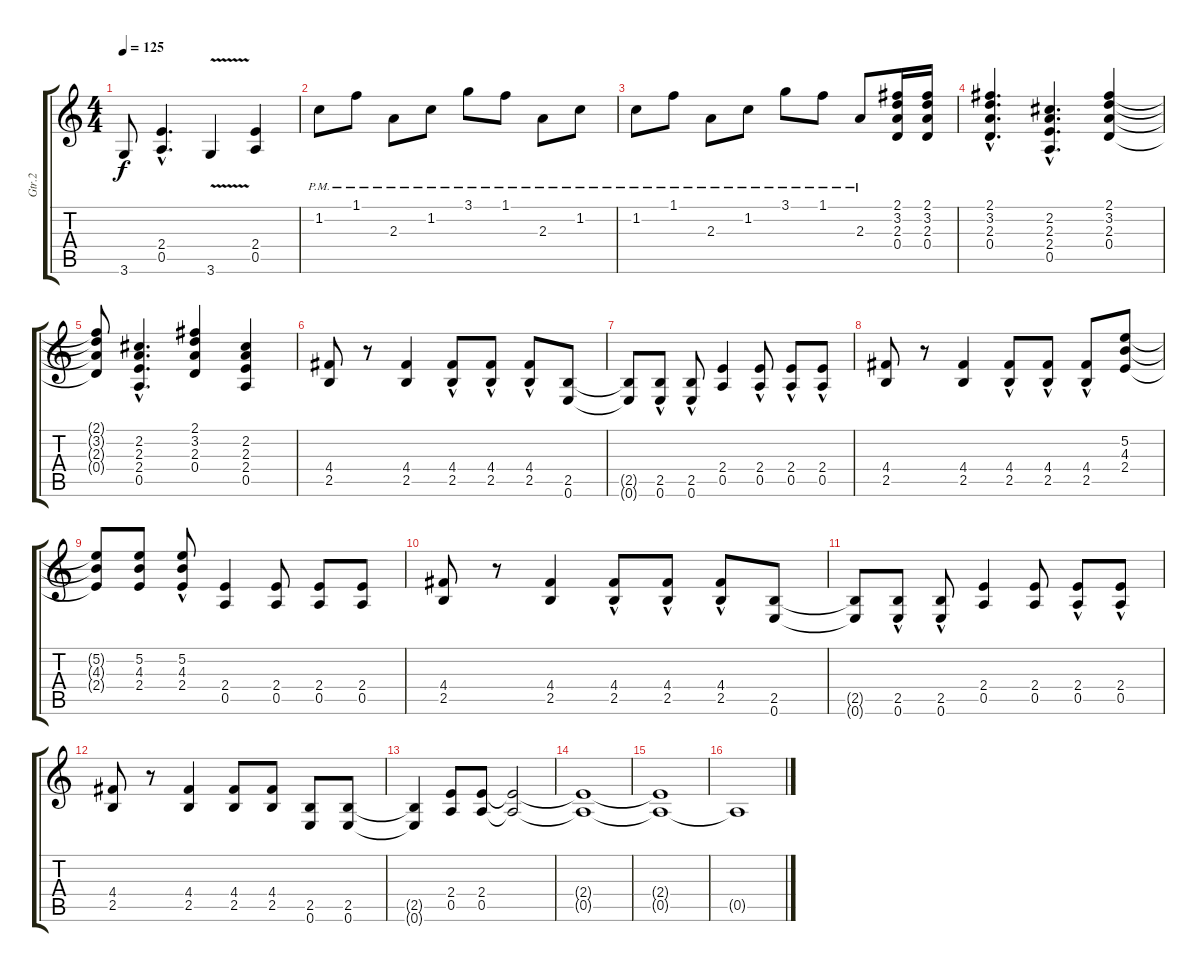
\track ("Gtr.2" "Gtr.2") {instrument overdrivenguitar}
\staff {score tabs}
\tuning (E4 B3 G3 D3 A2 E2) {hide}
\ts (4 4)
\tempo 125
\clef g2
\ks c
3.6{t}.8{dy f} (2.4{hac} 0.5{hac}).4{d} 3.6{v}.4 (2.4 0.5).4 |
1.2{pm}.8 1.1{pm}.8 2.3{pm}.8 1.2{pm}.8 3.1{pm}.8 1.1{pm}.8 2.3{pm}.8 1.2{pm}.8 |
1.2{pm}.8 1.1{pm}.8 2.3{pm}.8 1.2{pm}.8 3.1{pm}.8 1.1{pm}.8 2.3{pm}.8 (2.1 3.2 2.3 0.4).16 (2.1 3.2 2.3 0.4).16 |
(2.1{hac} 3.2{hac} 2.3{hac} 0.4{hac}).4{d} (2.2{hac} 2.3{hac} 2.4{hac} 0.5{hac}).4{d} (2.1 3.2 2.3 0.4).4 |
(2.1{t} 3.2{t} 2.3{t} 0.4{t}).8 (2.2{hac} 2.3{hac} 2.4{hac} 0.5{hac}).4{d} (2.1 3.2 2.3 0.4).4 (2.2 2.3 2.4 0.5).4 |
(4.4 2.5).8 r.8 (4.4 2.5).4 (4.4{hac} 2.5{hac}).8 (4.4{hac} 2.5{hac}).8 (4.4{hac} 2.5{hac}).8 (2.5 0.6).8 |
(2.5{t} 0.6{t}).8 (2.5{hac} 0.6{hac}).8 (2.5{hac} 0.6{hac}).8 (2.4 0.5).4 (2.4{hac} 0.5{hac}).8 (2.4{hac} 0.5{hac}).8 (2.4{hac} 0.5{hac}).8 |
(4.4 2.5).8 r.8 (4.4 2.5).4 (4.4{hac} 2.5{hac}).8 (4.4{hac} 2.5{hac}).8 (4.4{hac} 2.5{hac}).8 (5.2 4.3 2.4).8 |
(5.2{t} 4.3{t} 2.4{t}).8 (5.2 4.3 2.4).8 (5.2 4.3{hac} 2.4{hac}).8 (2.4 0.5).4 (2.4 0.5).8 (2.4 0.5).8 (2.4 0.5).8 |
(4.4 2.5).8 r.8 (4.4 2.5).4 (4.4{hac} 2.5{hac}).8 (4.4{hac} 2.5{hac}).8 (4.4{hac} 2.5{hac}).8 (2.5 0.6).8 |
(2.5{t} 0.6{t}).8 (2.5{hac} 0.6{hac}).8 (2.5{hac} 0.6{hac}).8 (2.4 0.5).4 (2.4 0.5).8 (2.4{hac} 0.5{hac}).8 (2.4{hac} 0.5{hac}).8 |
(4.4 2.5).8 r.8 (4.4 2.5).4 (4.4 2.5).8 (4.4 2.5).8 (2.5 0.6).8 (2.5 0.6).8 |
(2.5{t} 0.6{t}).4 (2.4 0.5).8 (2.4 0.5).8 (2.4{t} 0.5{t}).2 |
(2.4{t} 0.5{t}).1 |
(2.4{t} 0.5{t}).1 |
0.5{t}.1
